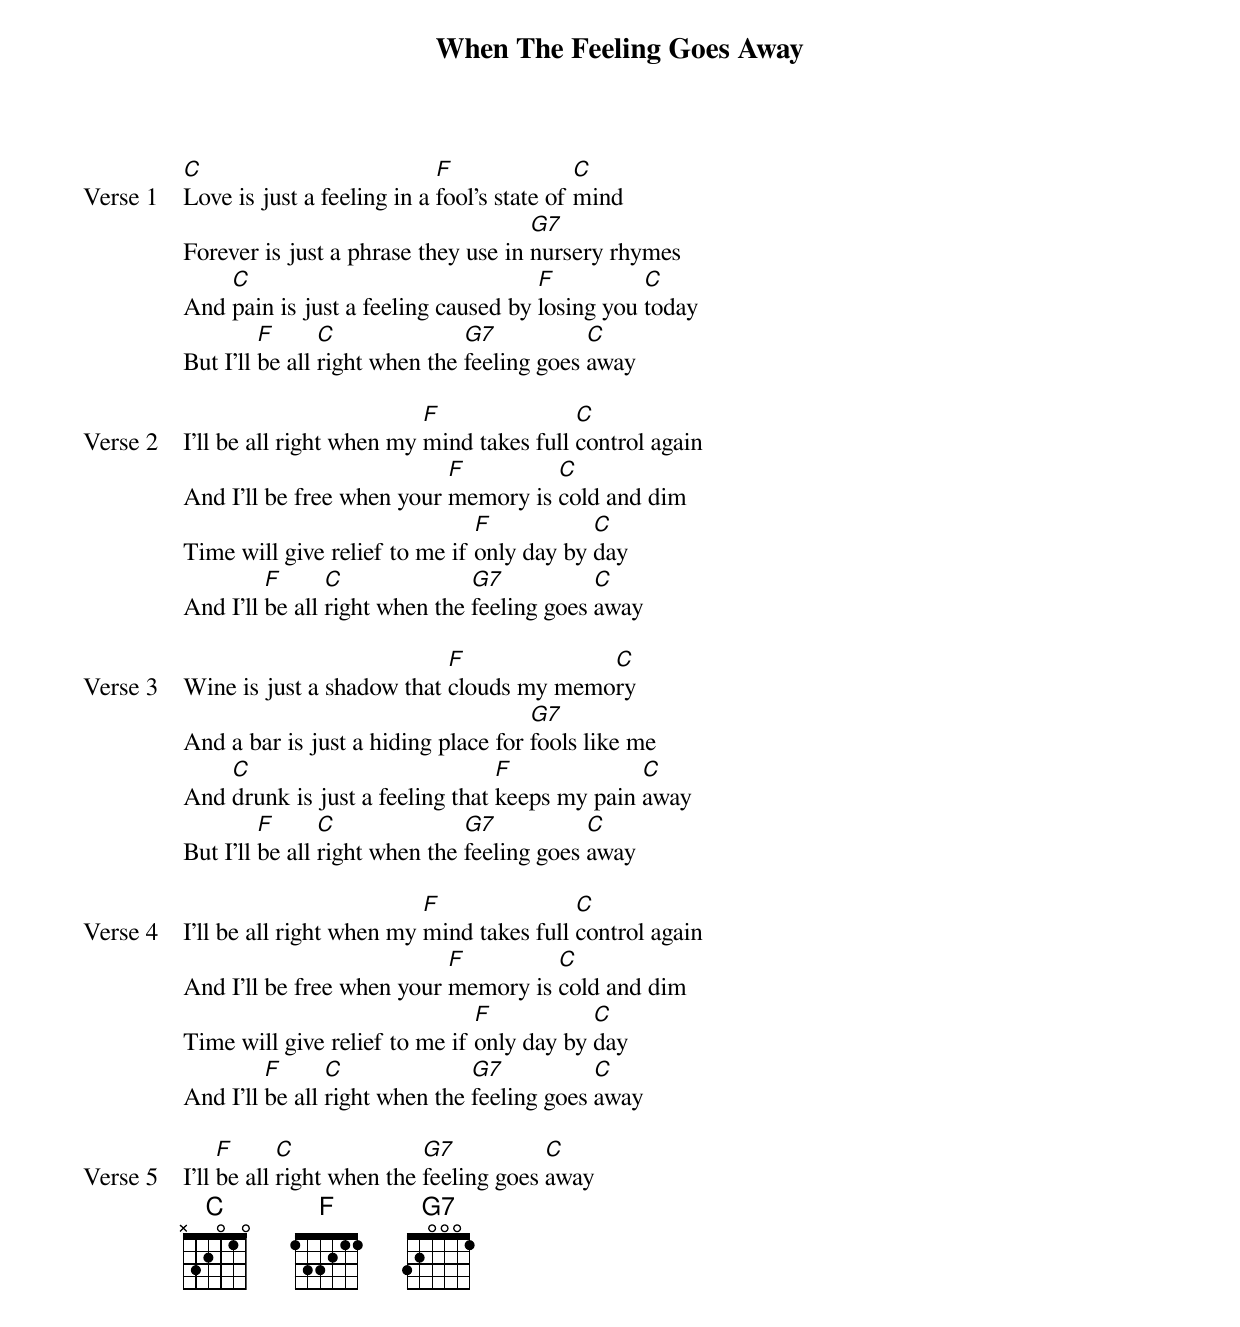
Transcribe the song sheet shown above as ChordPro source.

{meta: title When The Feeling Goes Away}
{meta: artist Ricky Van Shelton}
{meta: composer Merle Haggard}
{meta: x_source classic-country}
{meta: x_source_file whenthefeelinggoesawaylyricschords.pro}
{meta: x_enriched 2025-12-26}

{start_of_verse: Verse 1}
[C]Love is just a feeling in a [F]fool’s state of [C]mind
Forever is just a phrase they use in [G7]nursery rhymes
And [C]pain is just a feeling caused by [F]losing you [C]today
But I'll [F]be all [C]right when the [G7]feeling goes [C]away
{end_of_verse}

{start_of_verse: Verse 2}
I'll be all right when my [F]mind takes full [C]control again
And I'll be free when your [F]memory is [C]cold and dim
Time will give relief to me if [F]only day by [C]day
And I'll [F]be all [C]right when the [G7]feeling goes [C]away
{end_of_verse}

{start_of_verse: Verse 3}
Wine is just a shadow that [F]clouds my memo[C]ry
And a bar is just a hiding place for [G7]fools like me
And [C]drunk is just a feeling that [F]keeps my pain [C]away
But I'll [F]be all [C]right when the [G7]feeling goes [C]away
{end_of_verse}

{start_of_verse: Verse 4}
I'll be all right when my [F]mind takes full [C]control again
And I'll be free when your [F]memory is [C]cold and dim
Time will give relief to me if [F]only day by [C]day
And I'll [F]be all [C]right when the [G7]feeling goes [C]away
{end_of_verse}

{start_of_verse: Verse 5}
I'll [F]be all [C]right when the [G7]feeling goes [C]away
{end_of_verse}
